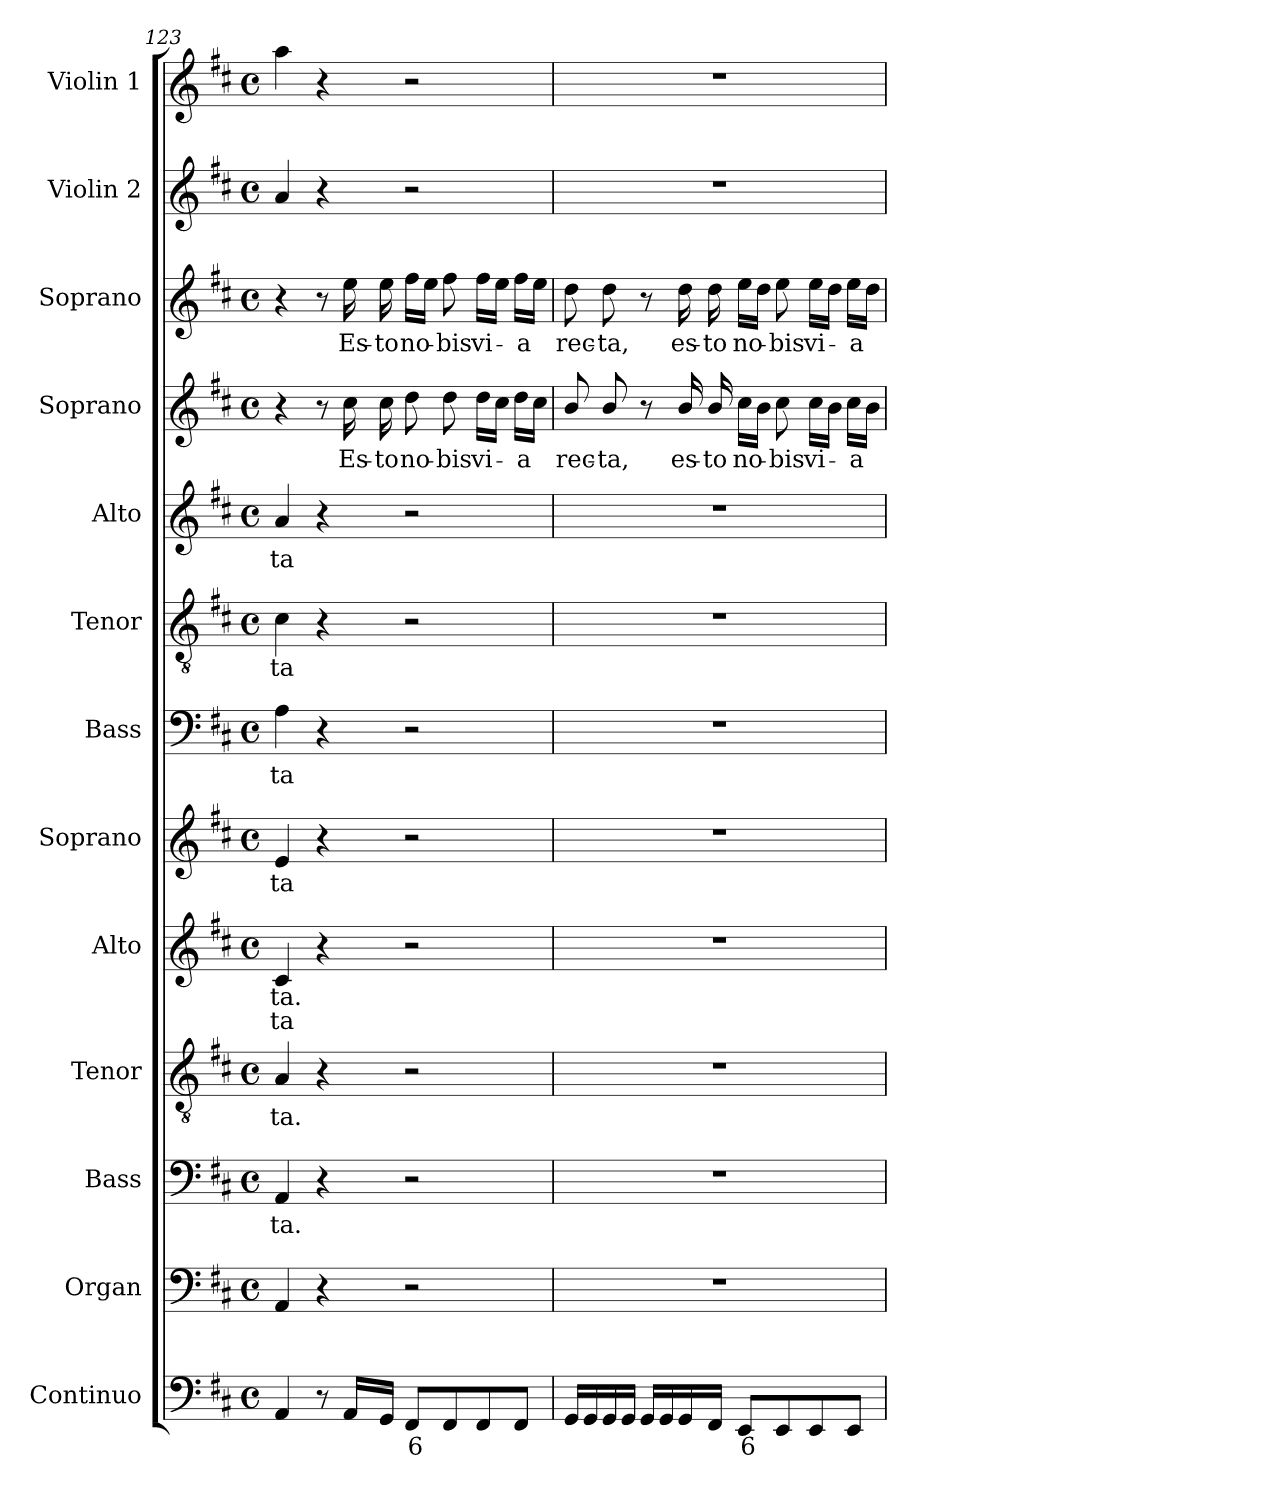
**kern	**text	**kern	**kern	**text	**kern	**text	**kern	**text	**text	**kern	**text	**kern	**text	**kern	**text	**kern	**text	**kern	**text	**kern	**text	**kern	**kern
*part13	*part13	*part12	*part11	*part11	*part10	*part10	*part9	*part9	*part9	*part8	*part8	*part7	*part7	*part6	*part6	*part5	*part5	*part4	*part4	*part3	*part3	*part2	*part1
*staff13	*staff13	*staff12	*staff11	*staff11	*staff10	*staff10	*staff9	*staff9	*staff9	*staff8	*staff8	*staff7	*staff7	*staff6	*staff6	*staff5	*staff5	*staff4	*staff4	*staff3	*staff3	*staff2	*staff1
*I"Continuo	*	*I"Organ	*I"Bass	*	*I"Tenor	*	*I"Alto	*	*	*I"Soprano	*	*I"Bass	*	*I"Tenor	*	*I"Alto	*	*I"Soprano	*	*I"Soprano	*	*I"Violin 2	*I"Violin 1
*I'Cont.	*	*I'Org.	*I'B.	*	*I'T.	*	*I'A.	*	*	*I'S.	*	*I'B.	*	*I'T.	*	*I'A.	*	*I'S.	*	*I'S.	*	*I'Vln. 2	*I'Vln. 1
!!LO:PB:g=z
*clefF4	*	*clefF4	*clefF4	*	*clefGv2	*	*clefG2	*	*	*clefG2	*	*clefF4	*	*clefGv2	*	*clefG2	*	*clefG2	*	*clefG2	*	*clefG2	*clefG2
*	*	*	*	*	*ITrd7c12	*	*	*	*	*	*	*	*	*ITrd7c12	*	*	*	*	*	*	*	*	*
*k[f#c#]	*	*k[f#c#]	*k[f#c#]	*	*k[f#c#]	*	*k[f#c#]	*	*	*k[f#c#]	*	*k[f#c#]	*	*k[f#c#]	*	*k[f#c#]	*	*k[f#c#]	*	*k[f#c#]	*	*k[f#c#]	*k[f#c#]
*D:	*	*D:	*D:	*	*D:	*	*D:	*	*	*D:	*	*D:	*	*D:	*	*D:	*	*D:	*	*D:	*	*D:	*D:
*M4/4	*	*M4/4	*M4/4	*	*M4/4	*	*M4/4	*	*	*M4/4	*	*M4/4	*	*M4/4	*	*M4/4	*	*M4/4	*	*M4/4	*	*M4/4	*M4/4
*met(c)	*	*met(c)	*met(c)	*	*met(c)	*	*met(c)	*	*	*met(c)	*	*met(c)	*	*met(c)	*	*met(c)	*	*met(c)	*	*met(c)	*	*met(c)	*met(c)
=123	=123	=123	=123	=123	=123	=123	=123	=123	=123	=123	=123	=123	=123	=123	=123	=123	=123	=123	=123	=123	=123	=123	=123
!	!	!	!	!LO:LY:b:color=#000000	!	!	!	!	!	!	!	!	!	!	!	!	!	!	!	!	!	!	!
!	!	!	!	!	!	!LO:LY:b:color=#000000	!	!	!	!	!	!	!	!	!	!	!	!	!	!	!	!	!
!	!	!	!	!	!	!	!	!LO:LY:b:color=#000000	!LO:LY:b:color=#000000	!	!	!	!	!	!	!	!	!	!	!	!	!	!
!	!	!	!	!	!	!	!	!	!	!	!LO:LY:b:color=#000000	!	!	!	!	!	!	!	!	!	!	!	!
!	!	!	!	!	!	!	!	!	!	!	!	!	!LO:LY:b:color=#000000	!	!	!	!	!	!	!	!	!	!
!	!	!	!	!	!	!	!	!	!	!	!	!	!	!	!LO:LY:b:color=#000000	!	!	!	!	!	!	!	!
!	!	!	!	!	!	!	!	!	!	!	!	!	!	!	!	!	!LO:LY:b:color=#000000	!	!	!	!	!	!
4AAi/	.	4AAi/	4AAi/	-ta.	4AAi/	-ta.	4c#i/	-ta.	ta	4ei/	-ta	4Ai\	-ta	4C#i\	-ta	4ai/	-ta	4r	.	4r	.	4ai/	4aai\
8r	.	4r	4r	.	4r	.	4r	.	.	4r	.	4r	.	4r	.	4r	.	8r	.	8r	.	4r	4r
!	!	!	!	!	!	!	!	!	!	!	!	!	!	!	!	!	!	!	!LO:LY:b:color=#000000	!	!	!	!
!	!	!	!	!	!	!	!	!	!	!	!	!	!	!	!	!	!	!	!	!	!LO:LY:b:color=#000000	!	!
16AAi/LL	.	.	.	.	.	.	.	.	.	.	.	.	.	.	.	.	.	16cc#i\	Es-	16eei\	Es-	.	.
!	!	!	!	!	!	!	!	!	!	!	!	!	!	!	!	!	!	!	!LO:LY:b:color=#000000	!	!	!	!
!	!	!	!	!	!	!	!	!	!	!	!	!	!	!	!	!	!	!	!	!	!LO:LY:b:color=#000000	!	!
16GGi/JJ	.	.	.	.	.	.	.	.	.	.	.	.	.	.	.	.	.	16cc#i\	-to	16eei\	-to	.	.
!	!LO:LY:b:color=#000000	!	!	!	!	!	!	!	!	!	!	!	!	!	!	!	!	!	!	!	!	!	!
!	!	!	!	!	!	!	!	!	!	!	!	!	!	!	!	!	!	!	!LO:LY:b:color=#000000	!	!	!	!
!	!	!	!	!	!	!	!	!	!	!	!	!	!	!	!	!	!	!	!	!	!LO:LY:b:color=#000000	!	!
8FF#i/L	6	2r	2r	.	2r	.	2r	.	.	2r	.	2r	.	2r	.	2r	.	8ddi\	no-	16ff#i\LL	no-	2r	2r
.	.	.	.	.	.	.	.	.	.	.	.	.	.	.	.	.	.	.	.	16eei\JJ	.	.	.
!	!	!	!	!	!	!	!	!	!	!	!	!	!	!	!	!	!	!	!LO:LY:b:color=#000000	!	!	!	!
!	!	!	!	!	!	!	!	!	!	!	!	!	!	!	!	!	!	!	!	!	!LO:LY:b:color=#000000	!	!
8FF#i/	.	.	.	.	.	.	.	.	.	.	.	.	.	.	.	.	.	8ddi\	-bis	8ff#i\	-bis	.	.
!	!	!	!	!	!	!	!	!	!	!	!	!	!	!	!	!	!	!	!LO:LY:b:color=#000000	!	!	!	!
!	!	!	!	!	!	!	!	!	!	!	!	!	!	!	!	!	!	!	!	!	!LO:LY:b:color=#000000	!	!
8FF#i/	.	.	.	.	.	.	.	.	.	.	.	.	.	.	.	.	.	16ddi\LL	vi-	16ff#i\LL	vi-	.	.
.	.	.	.	.	.	.	.	.	.	.	.	.	.	.	.	.	.	16cc#i\JJ	.	16eei\JJ	.	.	.
!	!	!	!	!	!	!	!	!	!	!	!	!	!	!	!	!	!	!	!LO:LY:b:color=#000000	!	!	!	!
!	!	!	!	!	!	!	!	!	!	!	!	!	!	!	!	!	!	!	!	!	!LO:LY:b:color=#000000	!	!
8FF#i/J	.	.	.	.	.	.	.	.	.	.	.	.	.	.	.	.	.	16ddi\LL	-a	16ff#i\LL	-a	.	.
.	.	.	.	.	.	.	.	.	.	.	.	.	.	.	.	.	.	16cc#i\JJ	.	16eei\JJ	.	.	.
=124	=124	=124	=124	=124	=124	=124	=124	=124	=124	=124	=124	=124	=124	=124	=124	=124	=124	=124	=124	=124	=124	=124	=124
!	!	!	!	!	!	!	!	!	!	!	!	!	!	!	!	!	!	!	!LO:LY:b:color=#000000	!	!	!	!
!	!	!	!	!	!	!	!	!	!	!	!	!	!	!	!	!	!	!	!	!	!LO:LY:b:color=#000000	!	!
16GGi/LL	.	1r	1r	.	1r	.	1r	.	.	1r	.	1r	.	1r	.	1r	.	8bi/	rec-	8ddi\	rec-	1r	1r
16GGi/	.	.	.	.	.	.	.	.	.	.	.	.	.	.	.	.	.	.	.	.	.	.	.
!	!	!	!	!	!	!	!	!	!	!	!	!	!	!	!	!	!	!	!LO:LY:b:color=#000000	!	!	!	!
!	!	!	!	!	!	!	!	!	!	!	!	!	!	!	!	!	!	!	!	!	!LO:LY:b:color=#000000	!	!
16GGi/	.	.	.	.	.	.	.	.	.	.	.	.	.	.	.	.	.	8bi/	-ta,	8ddi\	-ta,	.	.
16GGi/JJ	.	.	.	.	.	.	.	.	.	.	.	.	.	.	.	.	.	.	.	.	.	.	.
16GGi/LL	.	.	.	.	.	.	.	.	.	.	.	.	.	.	.	.	.	8r	.	8r	.	.	.
16GGi/	.	.	.	.	.	.	.	.	.	.	.	.	.	.	.	.	.	.	.	.	.	.	.
!	!	!	!	!	!	!	!	!	!	!	!	!	!	!	!	!	!	!	!LO:LY:b:color=#000000	!	!	!	!
!	!	!	!	!	!	!	!	!	!	!	!	!	!	!	!	!	!	!	!	!	!LO:LY:b:color=#000000	!	!
16GGi/	.	.	.	.	.	.	.	.	.	.	.	.	.	.	.	.	.	16bi/	es-	16ddi\	es-	.	.
!	!	!	!	!	!	!	!	!	!	!	!	!	!	!	!	!	!	!	!LO:LY:b:color=#000000	!	!	!	!
!	!	!	!	!	!	!	!	!	!	!	!	!	!	!	!	!	!	!	!	!	!LO:LY:b:color=#000000	!	!
16FF#i/JJ	.	.	.	.	.	.	.	.	.	.	.	.	.	.	.	.	.	16bi/	-to	16ddi\	-to	.	.
!	!LO:LY:b:color=#000000	!	!	!	!	!	!	!	!	!	!	!	!	!	!	!	!	!	!	!	!	!	!
!	!	!	!	!	!	!	!	!	!	!	!	!	!	!	!	!	!	!	!LO:LY:b:color=#000000	!	!	!	!
!	!	!	!	!	!	!	!	!	!	!	!	!	!	!	!	!	!	!	!	!	!LO:LY:b:color=#000000	!	!
8EEi/L	6	.	.	.	.	.	.	.	.	.	.	.	.	.	.	.	.	16cc#i\LL	no-	16eei\LL	no-	.	.
.	.	.	.	.	.	.	.	.	.	.	.	.	.	.	.	.	.	16bi\JJ	.	16ddi\JJ	.	.	.
!	!	!	!	!	!	!	!	!	!	!	!	!	!	!	!	!	!	!	!LO:LY:b:color=#000000	!	!	!	!
!	!	!	!	!	!	!	!	!	!	!	!	!	!	!	!	!	!	!	!	!	!LO:LY:b:color=#000000	!	!
8EEi/	.	.	.	.	.	.	.	.	.	.	.	.	.	.	.	.	.	8cc#i\	-bis	8eei\	-bis	.	.
!	!	!	!	!	!	!	!	!	!	!	!	!	!	!	!	!	!	!	!LO:LY:b:color=#000000	!	!	!	!
!	!	!	!	!	!	!	!	!	!	!	!	!	!	!	!	!	!	!	!	!	!LO:LY:b:color=#000000	!	!
8EEi/	.	.	.	.	.	.	.	.	.	.	.	.	.	.	.	.	.	16cc#i\LL	vi-	16eei\LL	vi-	.	.
.	.	.	.	.	.	.	.	.	.	.	.	.	.	.	.	.	.	16bi\JJ	.	16ddi\JJ	.	.	.
!	!	!	!	!	!	!	!	!	!	!	!	!	!	!	!	!	!	!	!LO:LY:b:color=#000000	!	!	!	!
!	!	!	!	!	!	!	!	!	!	!	!	!	!	!	!	!	!	!	!	!	!LO:LY:b:color=#000000	!	!
8EEi/J	.	.	.	.	.	.	.	.	.	.	.	.	.	.	.	.	.	16cc#i\LL	-a	16eei\LL	-a	.	.
.	.	.	.	.	.	.	.	.	.	.	.	.	.	.	.	.	.	16bi\JJ	.	16ddi\JJ	.	.	.
=	=	=	=	=	=	=	=	=	=	=	=	=	=	=	=	=	=	=	=	=	=	=	=
*-	*-	*-	*-	*-	*-	*-	*-	*-	*-	*-	*-	*-	*-	*-	*-	*-	*-	*-	*-	*-	*-	*-	*-
